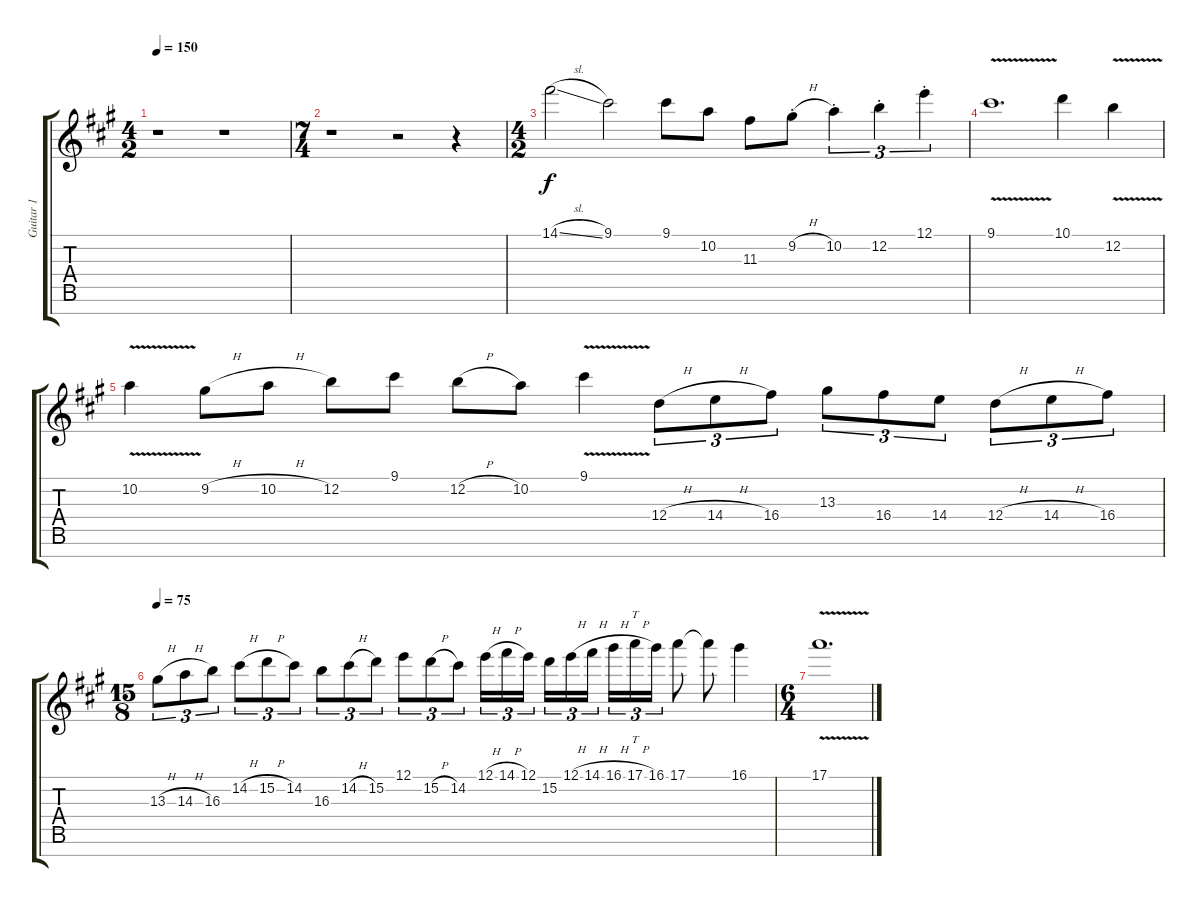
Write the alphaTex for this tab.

\track ("Guitar 1" "Guitar 1") {instrument overdrivenguitar}
\staff {score tabs}
\tuning (E4 B3 G3 D3 A2 E2 B1) {hide}
\ts (4 2)
\tempo 150
\clef g2
\ks f#minor
r.1{dy f} r.1 |
\ts (7 4)
r.1 r.2 r.4 |
\ts (4 2)
14.1{sl}.2 9.1.2 9.1.8 10.2.8 11.3.8 9.2{h st}.8 10.2{st}.4{tu (3 2)} 12.2{st}.4{tu (3 2)} 12.1{st}.4{tu (3 2)} |
9.1{v}.1{d} 10.1.4 12.2{v}.4 |
10.2{v}.4 9.2{h}.8 10.2{h}.8 12.2.8 9.1.8 12.2{h}.8 10.2.8 9.1{v}.4 12.4{h}.8{tu (3 2)} 14.4{h}.8{tu (3 2)} 16.4.8{tu (3 2)} 13.3.8{tu (3 2)} 16.4.8{tu (3 2)} 14.4.8{tu (3 2)} 12.4{h}.8{tu (3 2)} 14.4{h}.8{tu (3 2)} 16.4.8{tu (3 2)} |
\ts (15 8)
\tempo 75
13.3{h}.8{tu (3 2)} 14.3{h}.8{tu (3 2)} 16.3.8{tu (3 2)} 14.2{h}.8{tu (3 2)} 15.2{h}.8{tu (3 2)} 14.2.8{tu (3 2)} 16.3.8{tu (3 2)} 14.2{h}.8{tu (3 2)} 15.2.8{tu (3 2)} 12.1.8{tu (3 2)} 15.2{h}.8{tu (3 2)} 14.2.8{tu (3 2)} 12.1{h}.16{tu (3 2)} 14.1{h}.16{tu (3 2)} 12.1.16{tu (3 2)} 15.2.16{tu (3 2)} 12.1{h}.16{tu (3 2)} 14.1{h}.16{tu (3 2) beam splitsecondary} 16.1{h}.16{tu (3 2)} 17.1{h}.16{tt tu (3 2)} 16.1.16{tu (3 2)} 17.1.8 17.1{t}.8 16.1.4 |
\ts (6 4)
17.1{v}.1{d volume 0}
